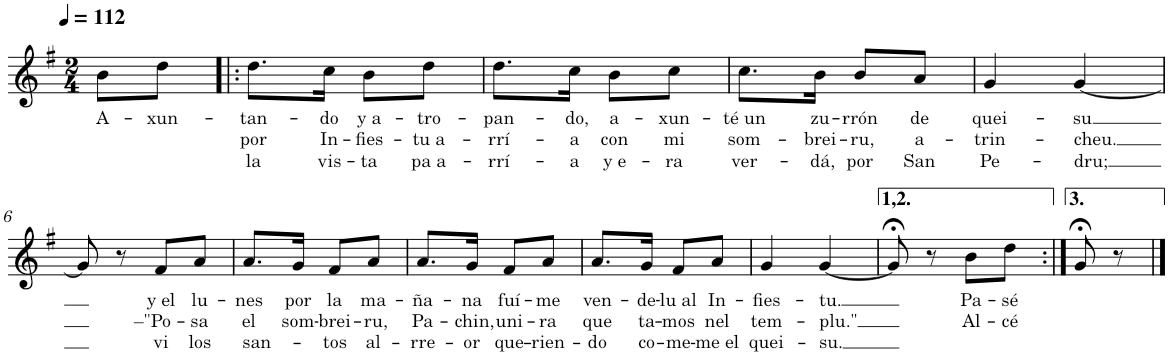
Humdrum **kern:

**kern	**text	**text	**text
*part1	*part1	*part1	*part1
*staff1	*staff1	*staff1	*staff1
*I"Nylon Guitar	*	*	*
*clefG2	*	*	*
*Trd7c12	*	*	*
*k[f#]	*	*	*
*M2/4	*	*	*
*MM112	*	*	*
=1	=1	=1	=1
!	!LO:LY:b	!	!
8b\L	A-	.	.
!	!LO:LY:b	!	!
8dd\J	-xun-	.	.
=2!|:	=2!|:	=2!|:	=2!|:
!	!LO:LY:b	!LO:LY:b	!LO:LY:b
8.dd\L	-tan-	por	la
!	!LO:LY:b	!LO:LY:b	!LO:LY:b
16cc\Jk	-do	In-	vis-
!	!LO:LY:b	!LO:LY:b	!LO:LY:b
8b\L	y a-	-fies-	-ta
!	!LO:LY:b	!LO:LY:b	!LO:LY:b
8dd\J	-tro-	-tu a-	pa a-
=3	=3	=3	=3
!	!LO:LY:b	!LO:LY:b	!LO:LY:b
8.dd\L	-pan-	-rrí-	-rrí-
!	!LO:LY:b	!LO:LY:b	!LO:LY:b
16cc\Jk	-do,	-a	-a
!	!LO:LY:b	!LO:LY:b	!LO:LY:b
8b\L	a-	con	y e-
!	!LO:LY:b	!LO:LY:b	!LO:LY:b
8cc\J	-xun-	mi	-ra
=4	=4	=4	=4
!	!LO:LY:b	!LO:LY:b	!LO:LY:b
8.cc\L	-té un	som-	ver-
!	!LO:LY:b	!LO:LY:b	!LO:LY:b
16b\Jk	zu-	-brei-	-dá,
!	!LO:LY:b	!LO:LY:b	!LO:LY:b
8b/L	-rrón	-ru,	por
!	!LO:LY:b	!LO:LY:b	!LO:LY:b
8a/J	de	a-	San
=5	=5	=5	=5
!	!LO:LY:b	!LO:LY:b	!LO:LY:b
4g/	quei-	-trin-	Pe-
!	!LO:LY:b	!LO:LY:b	!LO:LY:b
[4g/	-su	-cheu.	-dru;
!!LO:LB:g=z
=6	=6	=6	=6
8g/]	.	.	.
8r	.	.	.
!	!LO:LY:b	!LO:LY:b	!LO:LY:b
8f#/L	y el	–"Po-	vi
!	!LO:LY:b	!LO:LY:b	!LO:LY:b
8a/J	lu-	-sa	los
=7	=7	=7	=7
!	!LO:LY:b	!LO:LY:b	!LO:LY:b
8.a/L	-nes	el	san-
!	!LO:LY:b	!LO:LY:b	!
16g/Jk	por	som-	.
!	!LO:LY:b	!LO:LY:b	!LO:LY:b
8f#/L	la	-brei-	-tos
!	!LO:LY:b	!LO:LY:b	!LO:LY:b
8a/J	ma-	-ru,	al-
=8	=8	=8	=8
!	!LO:LY:b	!LO:LY:b	!LO:LY:b
8.a/L	-ña-	Pa-	-rre-
!	!LO:LY:b	!LO:LY:b	!LO:LY:b
16g/Jk	-na	-chin,	-or
!	!LO:LY:b	!LO:LY:b	!LO:LY:b
8f#/L	fuí-	uni-	que-
!	!LO:LY:b	!LO:LY:b	!LO:LY:b
8a/J	-me	-ra	-rien-
=9	=9	=9	=9
!	!LO:LY:b	!LO:LY:b	!LO:LY:b
8.a/L	ven-	que	-do
!	!LO:LY:b	!LO:LY:b	!LO:LY:b
16g/Jk	-de-	ta-	co-
!	!LO:LY:b	!LO:LY:b	!LO:LY:b
8f#/L	-lu al	-mos	-me-
!	!LO:LY:b	!LO:LY:b	!LO:LY:b
8a/J	In-	nel	-me el
=10	=10	=10	=10
!	!LO:LY:b	!LO:LY:b	!LO:LY:b
4g/	-fies-	tem-	quei-
!	!LO:LY:b	!LO:LY:b	!LO:LY:b
[4g/	-tu.	-plu."	-su.
=11	=11	=11	=11
8g;</]	.	.	.
8r	.	.	.
!	!LO:LY:b	!LO:LY:b	!
8b\L	Pa-	Al-	.
!	!LO:LY:b	!LO:LY:b	!
8dd\J	-sé	-cé	.
=12:|!	=12:|!	=12:|!	=12:|!
8g;</	.	.	.
8r	.	.	.
==	==	==	==
*-	*-	*-	*-
